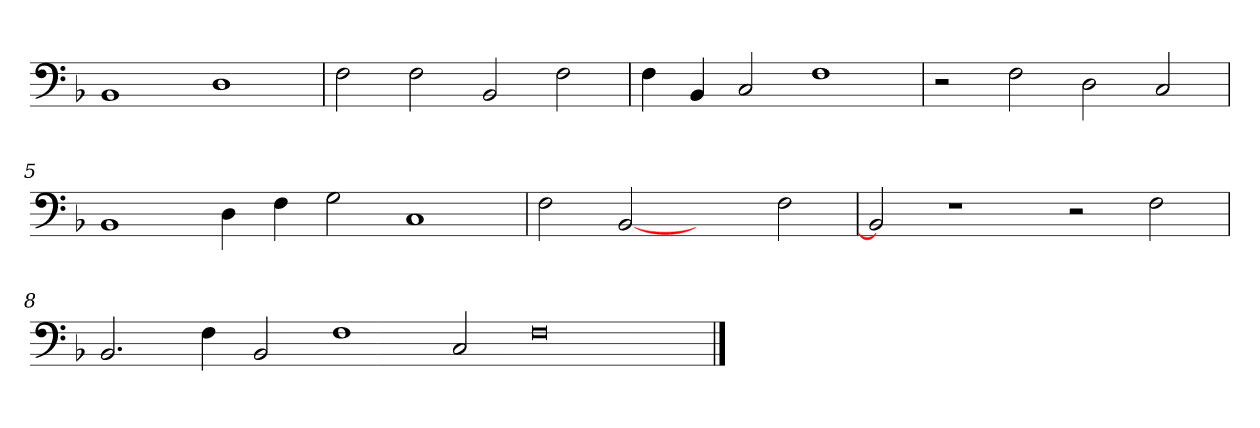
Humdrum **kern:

**kern
*part1
*staff1
*clefF4
*k[b-]
=1
1BB-
1D
=2
2F\
2F\
2BB-/
2F\
=3
4F\
4BB-/
2C/
1F
=4
2r
2F\
2D\
2C/
=5
1BB-
4D\
4F\
2G\
1C
=6
2F\
[2BB-
2ryy
2F\
=7
2BB-]
1r
2r
2F\
=8
2.BB-/
4F\
2BB-/
1F
2C/
0F
==
*-
